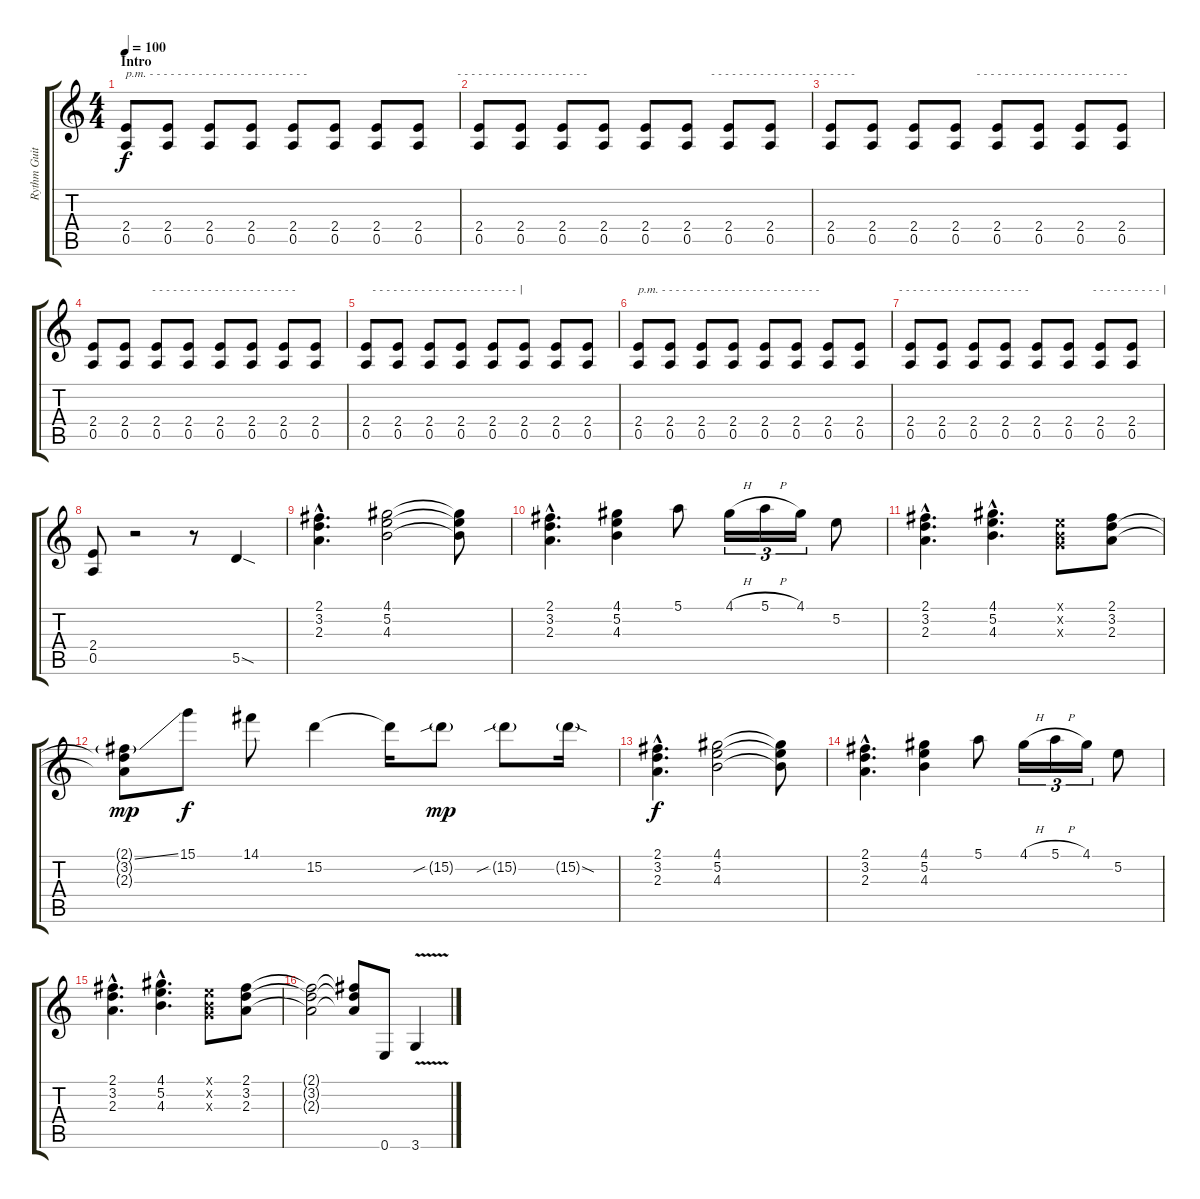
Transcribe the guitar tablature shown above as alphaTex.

\track ("Rythm Guitar" "Rythm Guit") {instrument distortionguitar}
\staff {score tabs}
\tuning (E4 B3 G3 D3 A2 E2) {hide}
\ts (4 4)
\section ("" "Intro")
\tempo 100
\clef g2
\ks c
(2.4 0.5).8{txt "p.m. - - - - - - - - - - - - - - - - - - - - - - -" dy f volume 0 instrument distortionguitar} (2.4 0.5).8{volume 8} (2.4 0.5).8 (2.4 0.5).8 (2.4 0.5).8 (2.4 0.5).8 (2.4 0.5).8 (2.4 0.5).8{txt "             - - - - - - - - - - - - - - - - - - -"} |
(2.4 0.5).8 (2.4 0.5).8 (2.4 0.5).8 (2.4 0.5).8 (2.4 0.5).8 (2.4 0.5).8{txt "        - - - - - - - - - - - - - - - - - - - - - "} (2.4 0.5).8 (2.4 0.5).8 |
(2.4 0.5).8 (2.4 0.5).8 (2.4 0.5).8 (2.4 0.5).8{txt "       - - - - - - - - - - - - - - - - - - - - - -"} (2.4 0.5).8 (2.4 0.5).8 (2.4 0.5).8 (2.4 0.5).8 |
(2.4 0.5).8 (2.4 0.5).8{txt "         - - - - - - - - - - - - - - - - - - - - -"} (2.4 0.5).8 (2.4 0.5).8 (2.4 0.5).8 (2.4 0.5).8 (2.4 0.5).8 (2.4 0.5).8 |
(2.4 0.5).8{txt "  - - - - - - - - - - - - - - - - - - - - - |" volume 16} (2.4 0.5).8 (2.4 0.5).8 (2.4 0.5).8 (2.4 0.5).8 (2.4 0.5).8 (2.4 0.5).8 (2.4 0.5).8 |
(2.4 0.5).8{txt "p.m. - - - - - - - - - - - - - - - - - - - - - - -"} (2.4 0.5).8 (2.4 0.5).8 (2.4 0.5).8 (2.4 0.5).8 (2.4 0.5).8 (2.4 0.5).8 (2.4 0.5).8{txt "             - - - - - - - - - - - - - - - - - - -"} |
(2.4 0.5).8 (2.4 0.5).8 (2.4 0.5).8 (2.4 0.5).8 (2.4 0.5).8 (2.4 0.5).8{txt "        - - - - - - - - - - |"} (2.4 0.5).8 (2.4 0.5).8 |
(2.4 0.5).8 r.2 r.8 5.5{sod}.4{volume 13} |
(2.1{hac} 3.2{hac} 2.3{hac}).4{d} (4.1 5.2 4.3).2 (4.1{t} 5.2{t} 4.3{t}).8 |
(2.1{hac} 3.2{hac} 2.3{hac}).4{d} (4.1 5.2 4.3).4 5.1.8 4.1{h}.16{tu (3 2)} 5.1{h}.16{tu (3 2)} 4.1.16{tu (3 2)} 5.2.8 |
(2.1{hac} 3.2{hac} 2.3{hac}).4{d} (4.1{hac} 5.2{hac} 4.3{hac}).4{d} (0.1{x} 0.2{x} 0.3{x}).8 (2.1 3.2 2.3).8 |
(2.1{ss g} 3.2{t} 2.3{t}).8{dy mp} 15.1.8{dy f} 14.1.8 15.2.4 15.2{t}.16 15.2{sib g}.8{dy mp} 15.2{sib g}.8 15.2{sod g}.16 |
(2.1{hac} 3.2{hac} 2.3{hac}).4{d dy f} (4.1 5.2 4.3).2 (4.1{t} 5.2{t} 4.3{t}).8 |
(2.1{hac} 3.2{hac} 2.3{hac}).4{d} (4.1 5.2 4.3).4 5.1.8 4.1{h}.16{tu (3 2)} 5.1{h}.16{tu (3 2)} 4.1.16{tu (3 2)} 5.2.8 |
(2.1{hac} 3.2{hac} 2.3{hac}).4{d} (4.1{hac} 5.2{hac} 4.3{hac}).4{d} (0.1{x} 0.2{x} 0.3{x}).8 (2.1 3.2 2.3).8 |
(2.1{t} 3.2{t} 2.3{t}).2 (2.1{t} 3.2{t} 2.3{t}).8 0.6.8 3.6{v}.4
